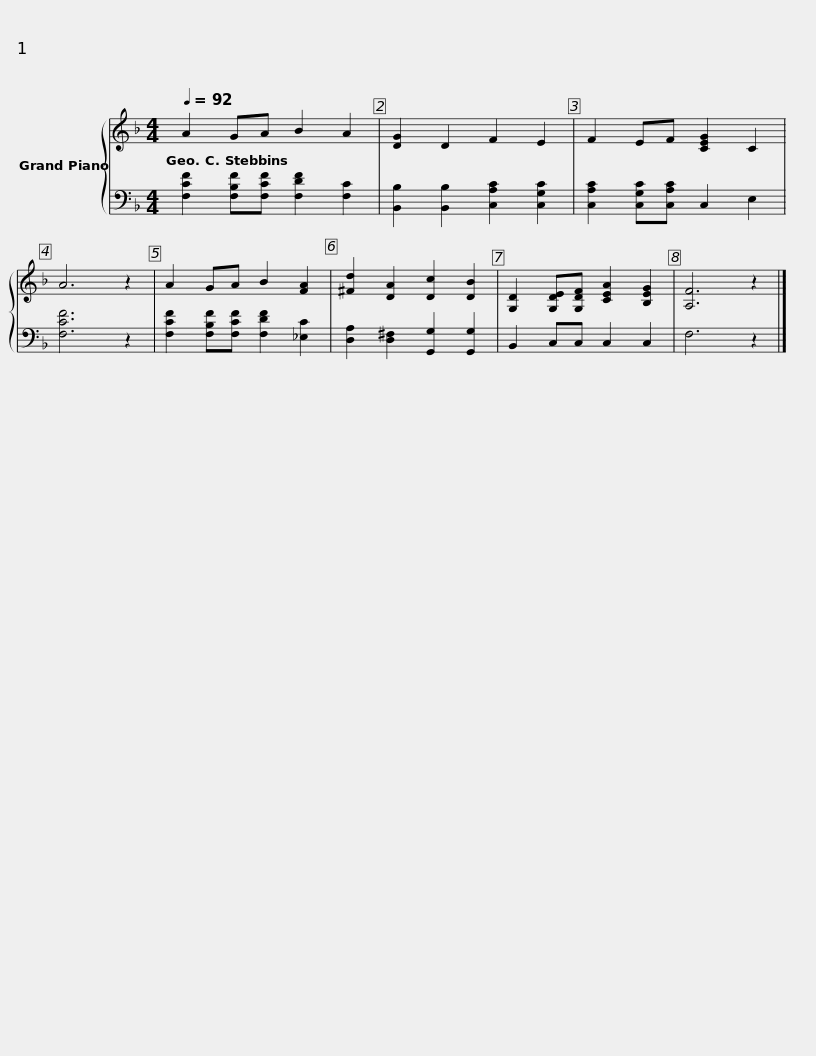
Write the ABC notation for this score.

X:1
%%score { 1 | 2 }
L:1/8
Q:1/4=92
M:4/4
I:linebreak $
K:F
V:1 treble
V:2 bass
V:1
 A2 GA B2 A2 | [DG]2 D2 F2 E2 | F2 EF [CEG]2 C2 | A6 z2 | A2 GA B2 [FA]2 | %5
 [^Fd]2 [DA]2 [Dc]2 [DB]2 | [G,D]2 [G,DE][G,DF] [CEA]2 [B,EG]2 |$ [A,F]6 z2 |] %8
V:2
 [F,CF]2 [F,B,F][F,CF] [F,DF]2 [F,C]2 | [B,,B,]2 [B,,B,]2 [C,A,C]2 [C,G,C]2 | [C,A,C]2 [C,G,C][C,A,C] C,2 E,2 | [F,CF]6 z2 | [F,CF]2 [F,B,F][F,CF] [F,DF]2 [_E,C]2 | %5
 [D,A,]2 [D,^F,]2 [G,,G,]2 [G,,G,]2 | B,,2 C,C, C,2 C,2 |$ F,6 z2 |] %8
